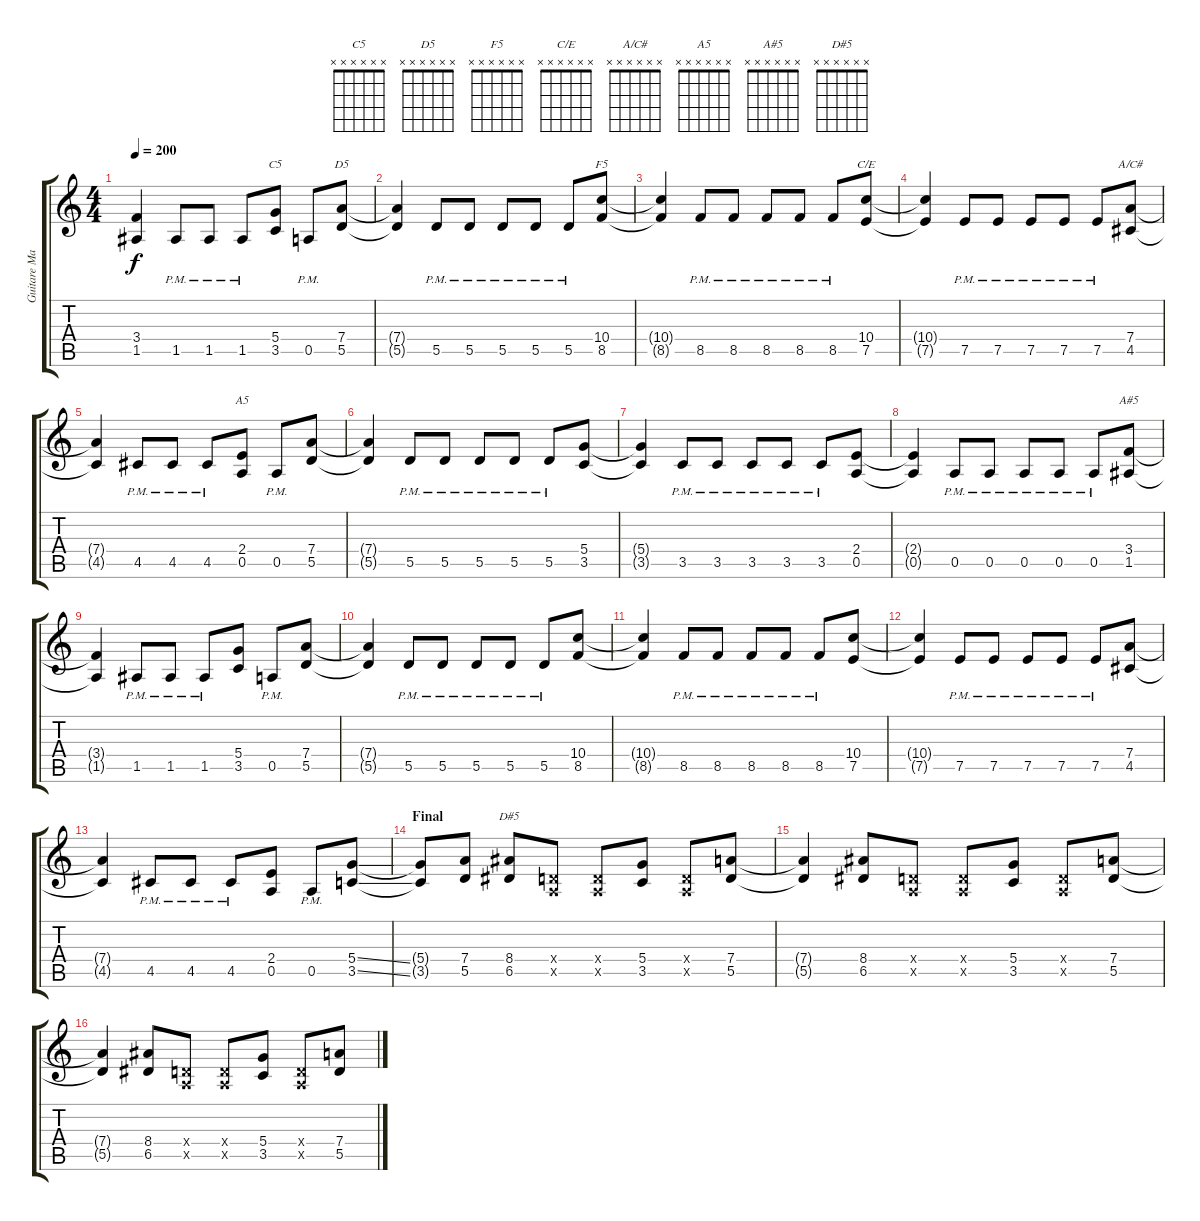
\track ("Guitare Mathieu" "Guitare Ma") {instrument distortionguitar}
\staff {score tabs}
\tuning (E4 B3 G3 D3 A2 D2) {hide}
\chord ("C5" x x x x x x)
\chord ("D5" x x x x x x)
\chord ("F5" x x x x x x)
\chord ("C/E" x x x x x x)
\chord ("A/C#" x x x x x x)
\chord ("A5" x x x x x x)
\chord ("A#5" x x x x x x)
\chord ("D#5" x x x x x x)
\ts (4 4)
\tempo 200
\clef g2
\ks c
(3.4{t} 1.5{t}).4{dy f} 1.5{pm}.8 1.5{pm}.8 1.5{pm}.8 (5.4 3.5).8{ch "C5"} 0.5{pm}.8 (7.4 5.5).8{ch "D5"} |
(7.4{t} 5.5{t}).4 5.5{pm}.8 5.5{pm}.8 5.5{pm}.8 5.5{pm}.8 5.5{pm}.8 (10.4 8.5).8{ch "F5"} |
(10.4{t} 8.5{t}).4 8.5{pm}.8 8.5{pm}.8 8.5{pm}.8 8.5{pm}.8 8.5{pm}.8 (10.4 7.5).8{ch "C/E"} |
(10.4{t} 7.5{t}).4 7.5{pm}.8 7.5{pm}.8 7.5{pm}.8 7.5{pm}.8 7.5{pm}.8 (7.4 4.5).8{ch "A/C#"} |
(7.4{t} 4.5{t}).4 4.5{pm}.8 4.5{pm}.8 4.5{pm}.8 (2.4 0.5).8{ch "A5"} 0.5{pm}.8 (7.4 5.5).8 |
(7.4{t} 5.5{t}).4 5.5{pm}.8 5.5{pm}.8 5.5{pm}.8 5.5{pm}.8 5.5{pm}.8 (5.4 3.5).8 |
(5.4{t} 3.5{t}).4 3.5{pm}.8 3.5{pm}.8 3.5{pm}.8 3.5{pm}.8 3.5{pm}.8 (2.4 0.5).8 |
(2.4{t} 0.5{t}).4 0.5{pm}.8 0.5{pm}.8 0.5{pm}.8 0.5{pm}.8 0.5{pm}.8 (3.4 1.5).8{ch "A#5"} |
(3.4{t} 1.5{t}).4 1.5{pm}.8 1.5{pm}.8 1.5{pm}.8 (5.4 3.5).8 0.5{pm}.8 (7.4 5.5).8 |
(7.4{t} 5.5{t}).4 5.5{pm}.8 5.5{pm}.8 5.5{pm}.8 5.5{pm}.8 5.5{pm}.8 (10.4 8.5).8 |
(10.4{t} 8.5{t}).4 8.5{pm}.8 8.5{pm}.8 8.5{pm}.8 8.5{pm}.8 8.5{pm}.8 (10.4 7.5).8 |
(10.4{t} 7.5{t}).4 7.5{pm}.8 7.5{pm}.8 7.5{pm}.8 7.5{pm}.8 7.5{pm}.8 (7.4 4.5).8 |
(7.4{t} 4.5{t}).4 4.5{pm}.8 4.5{pm}.8 4.5{pm}.8 (2.4 0.5).8 0.5{pm}.8 (5.4{ss} 3.5{ss}).8 |
\section ("" "Final")
(5.4{t} 3.5{t}).8 (7.4 5.5).8 (8.4 6.5).8{ch "D#5"} (0.4{x} 0.5{x}).8 (0.4{x} 0.5{x}).8 (5.4 3.5).8 (0.4{x} 0.5{x}).8 (7.4 5.5).8 |
(7.4{t} 5.5{t}).4 (8.4 6.5).8 (0.4{x} 0.5{x}).8 (0.4{x} 0.5{x}).8 (5.4 3.5).8 (0.4{x} 0.5{x}).8 (7.4 5.5).8 |
(7.4{t} 5.5{t}).4 (8.4 6.5).8 (0.4{x} 0.5{x}).8 (0.4{x} 0.5{x}).8 (5.4 3.5).8 (0.4{x} 0.5{x}).8 (7.4 5.5).8
